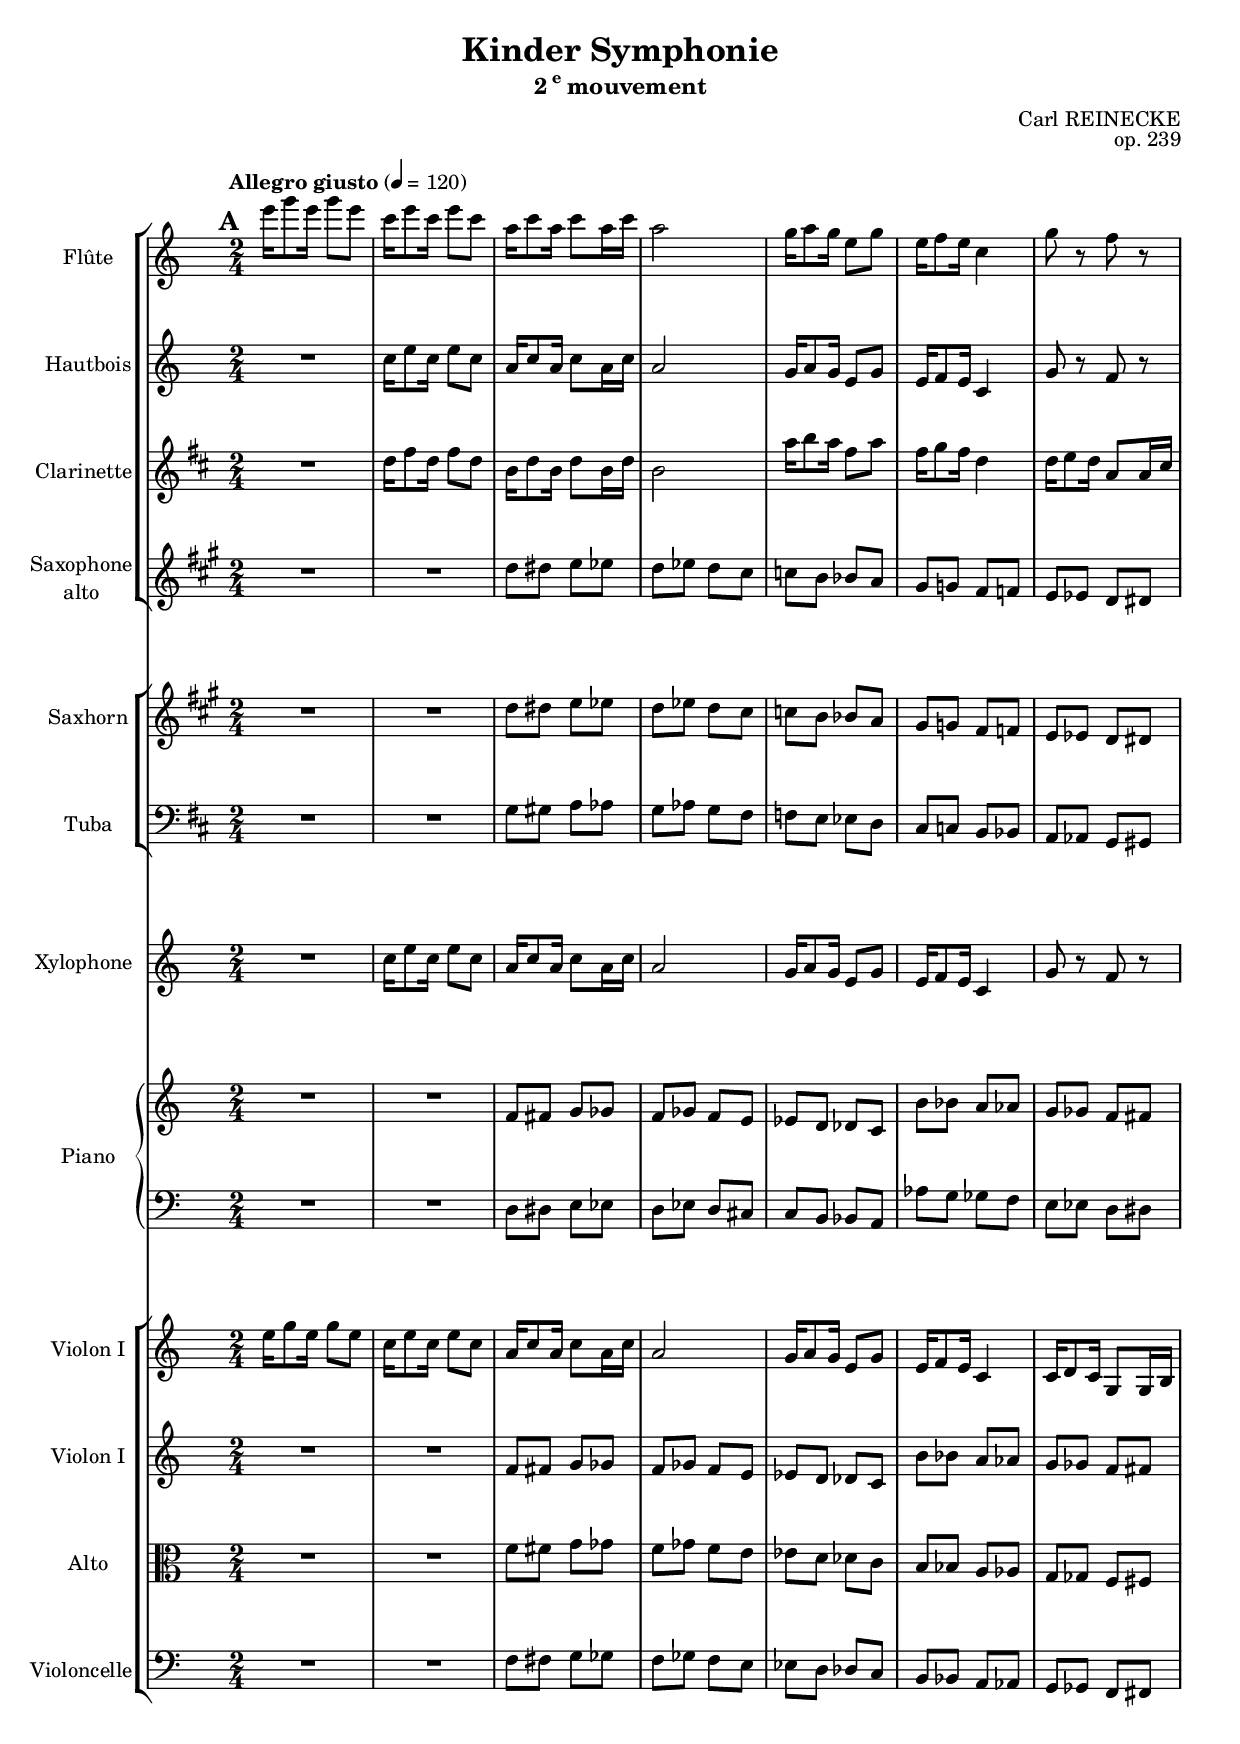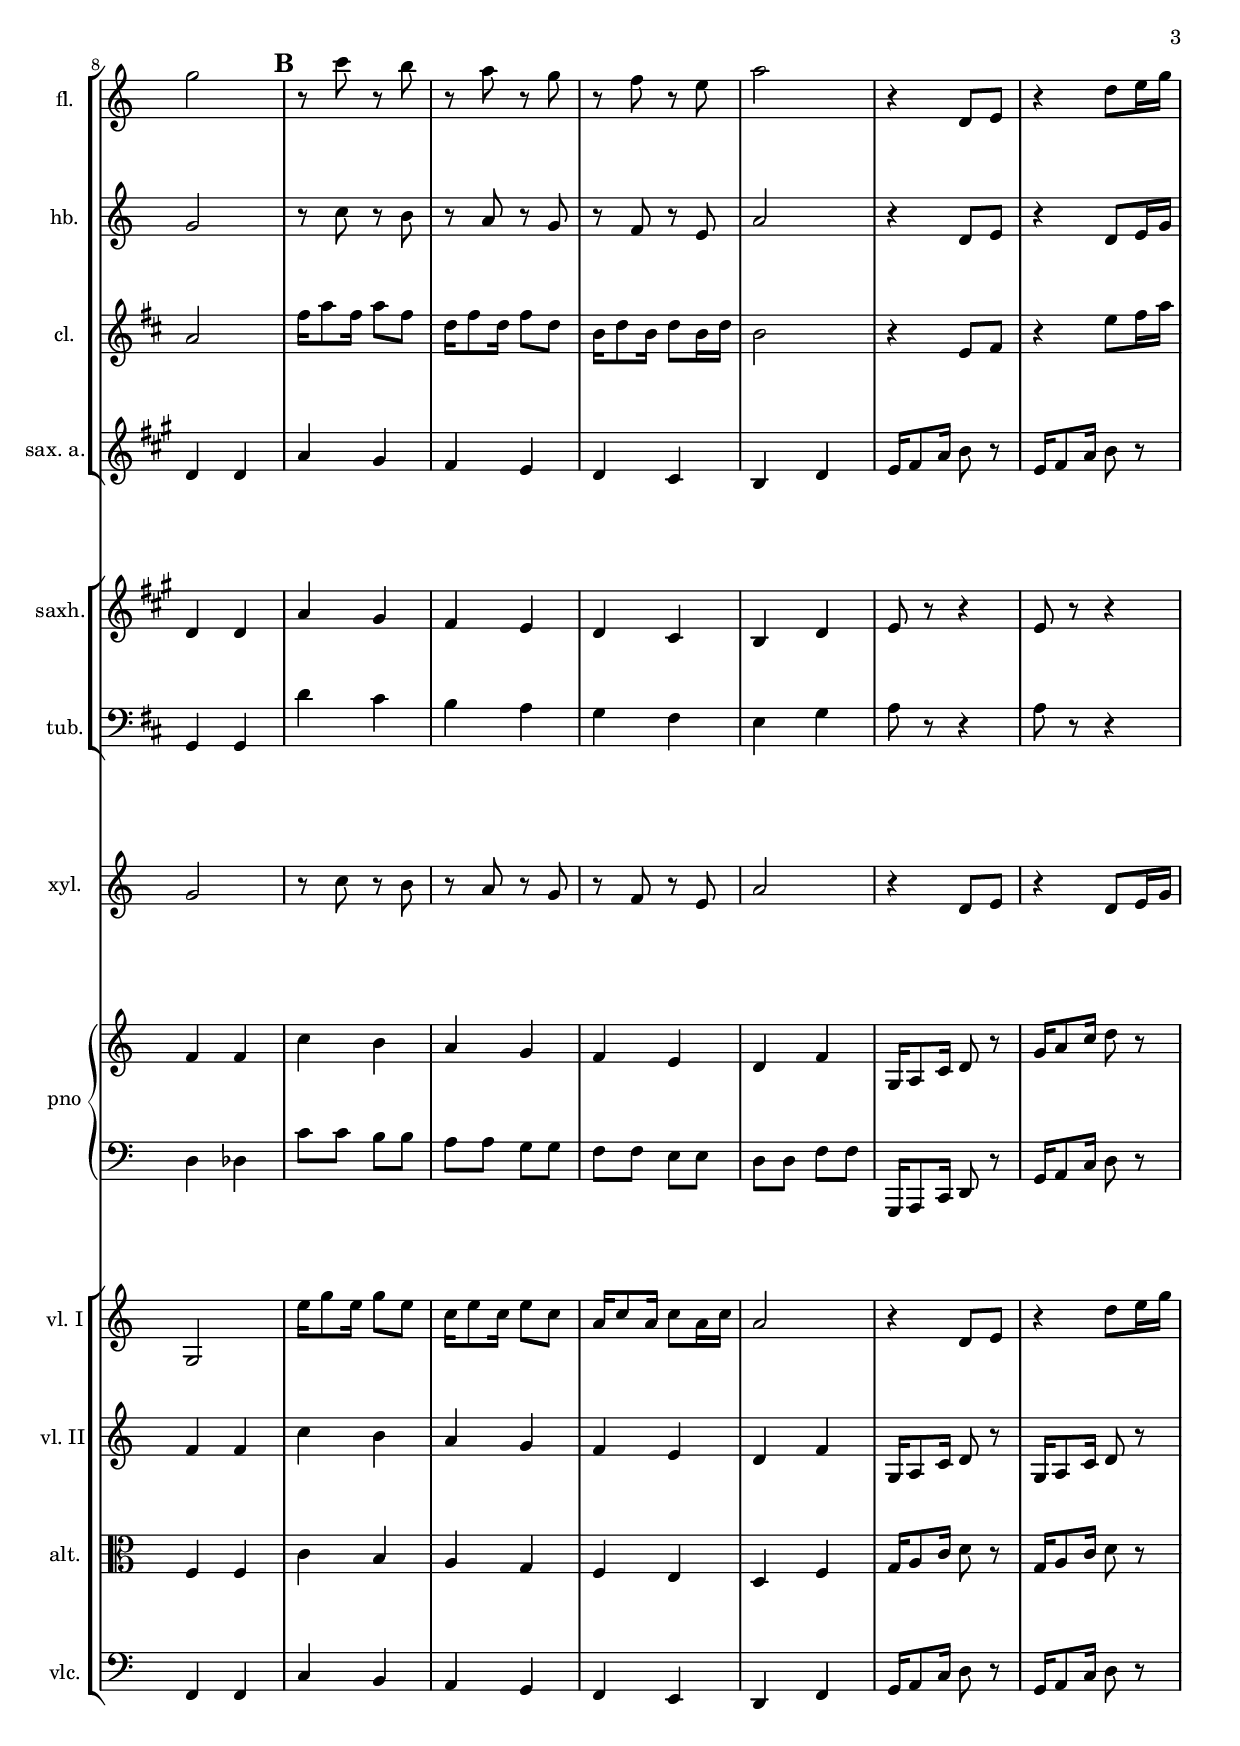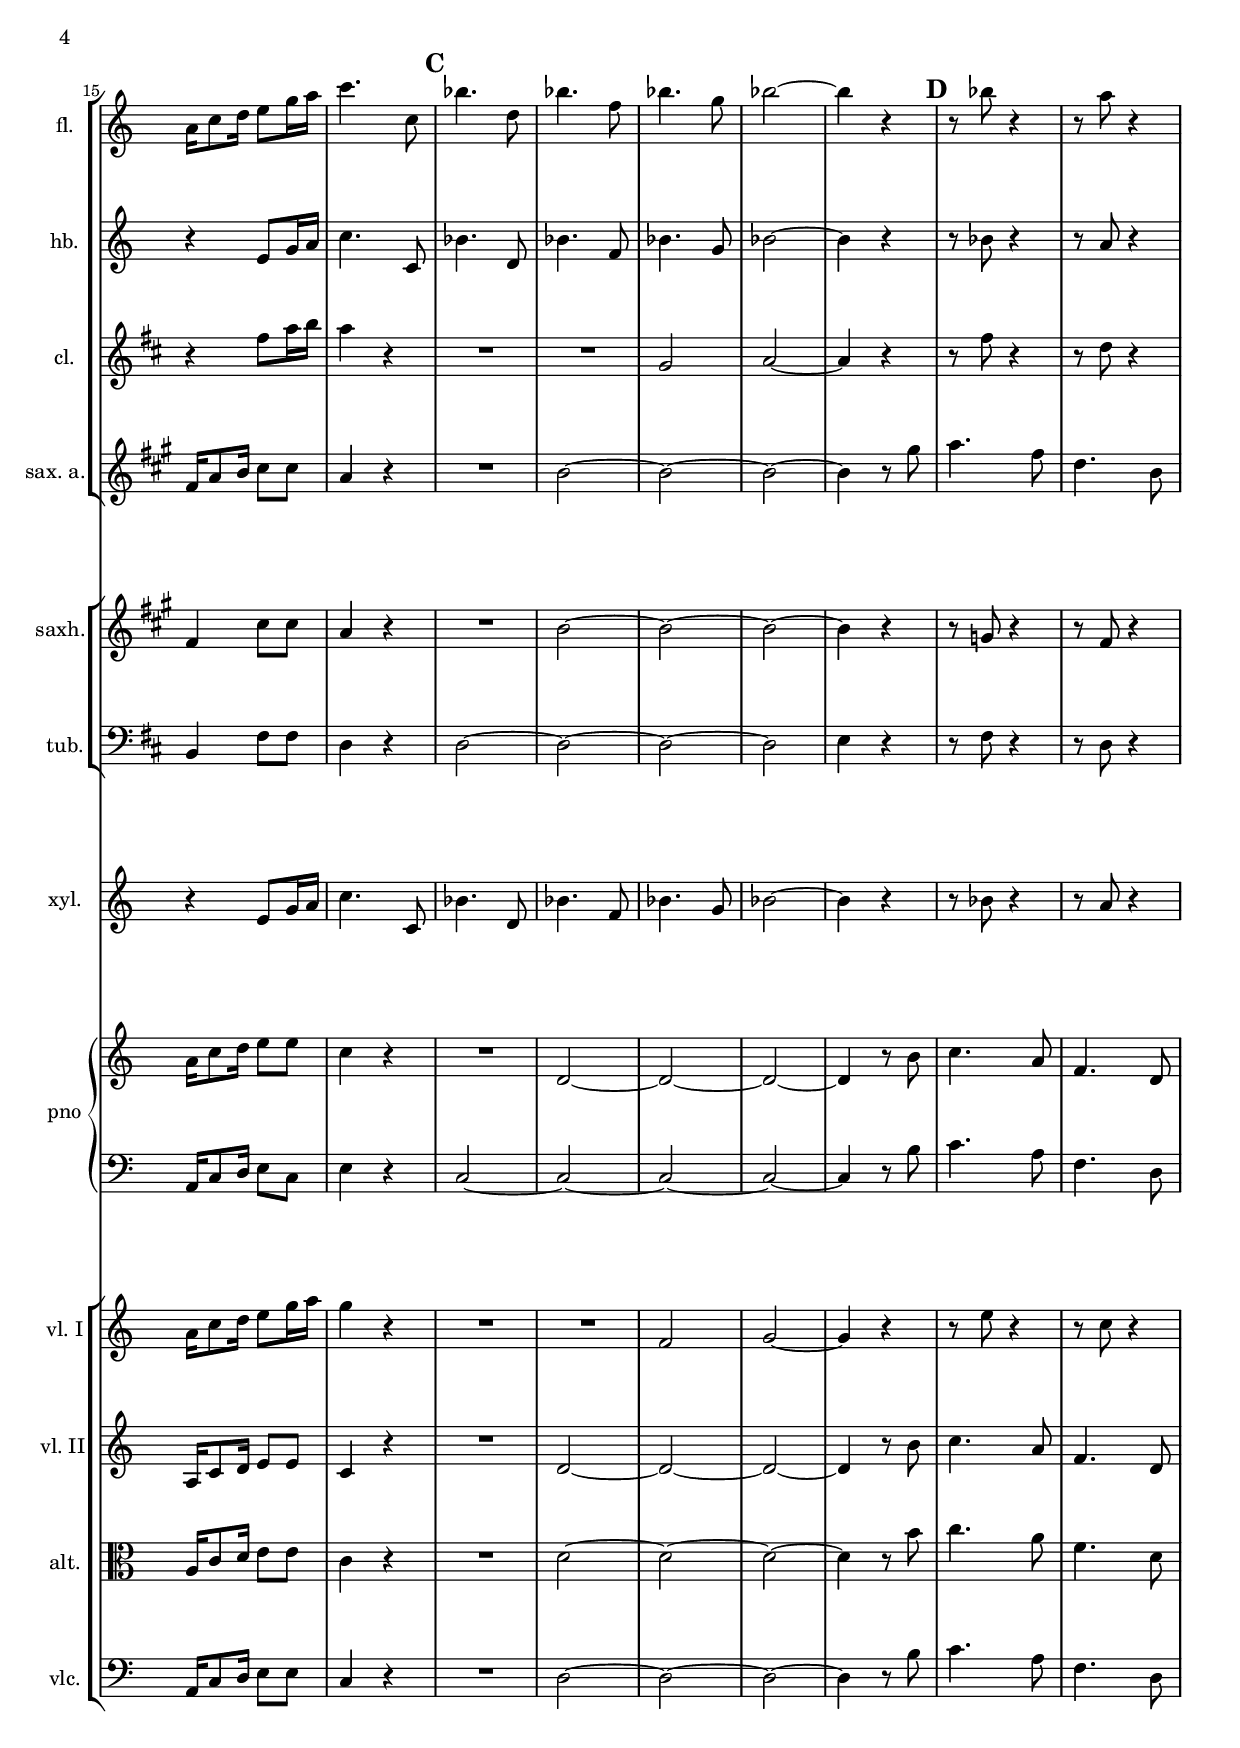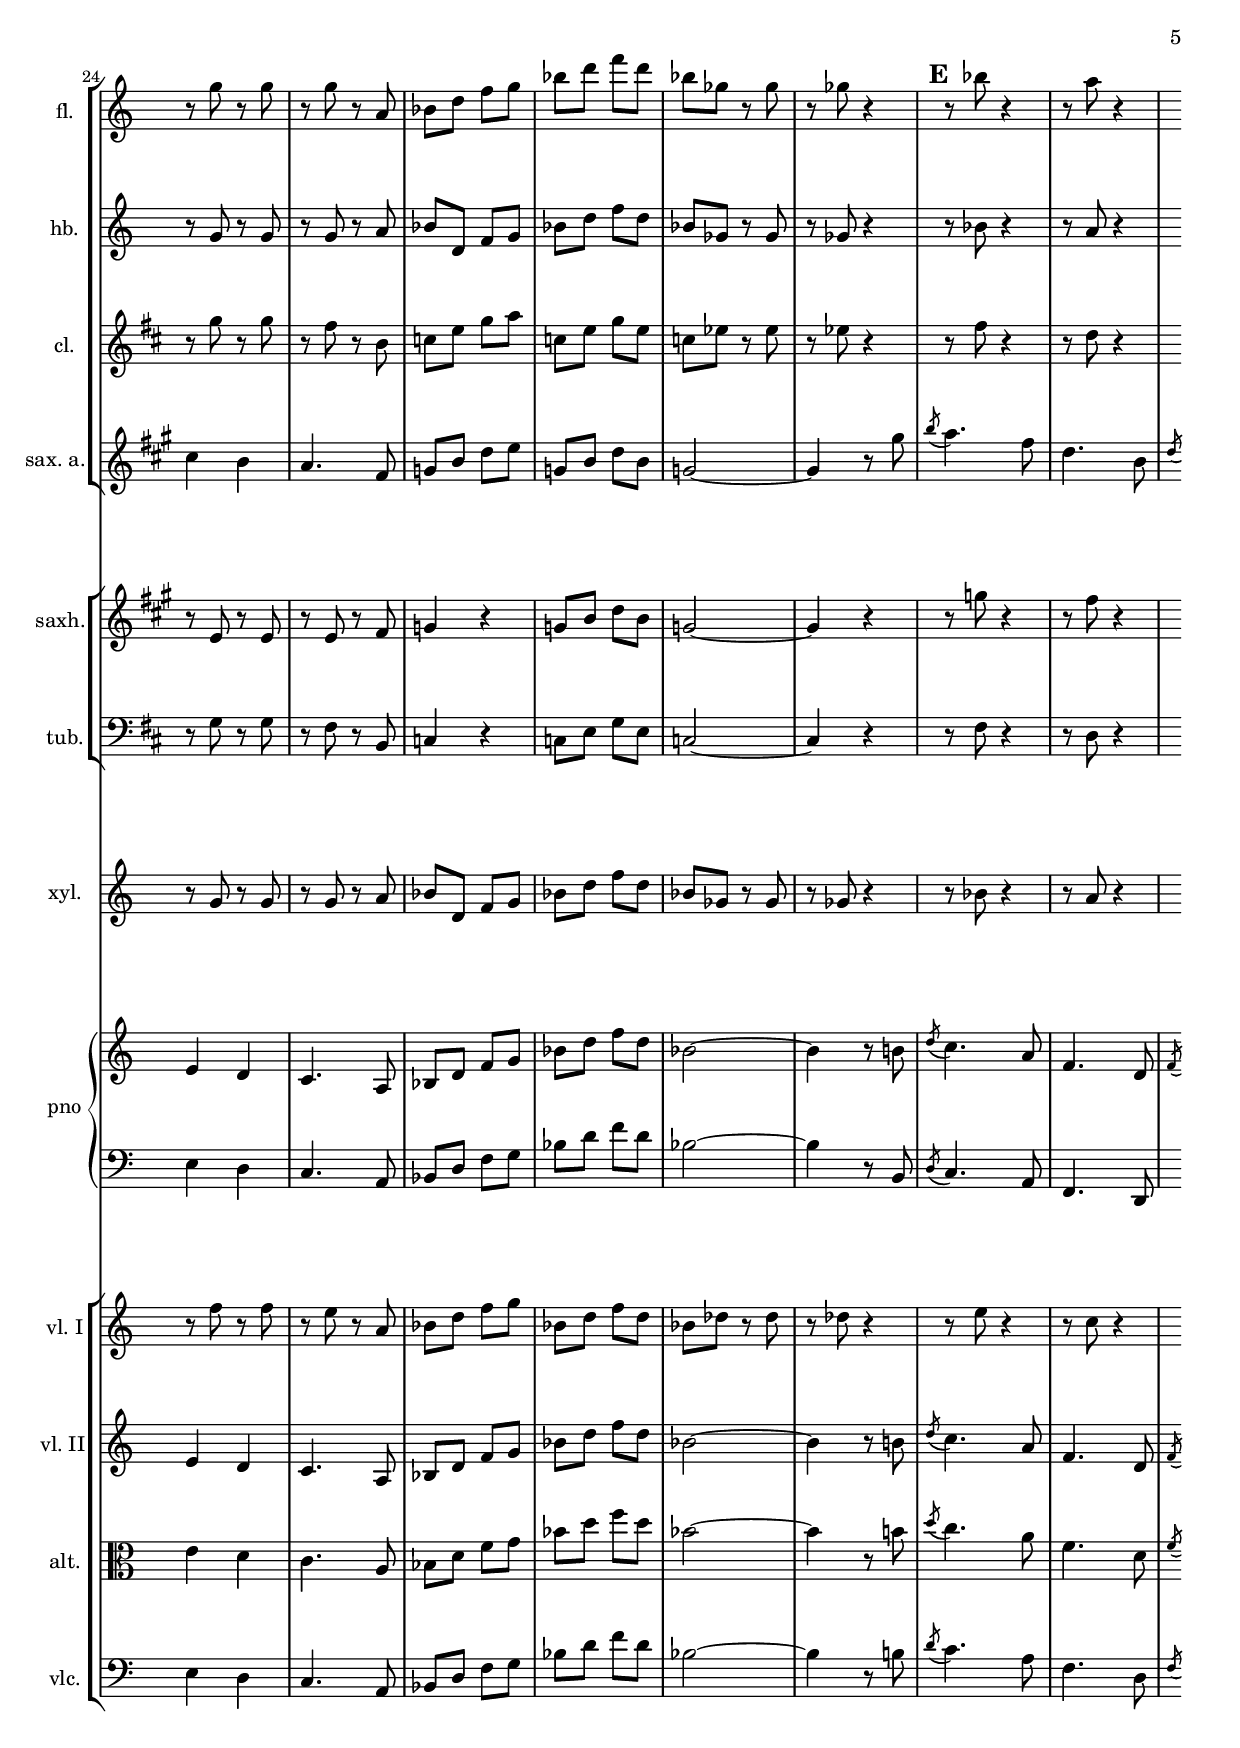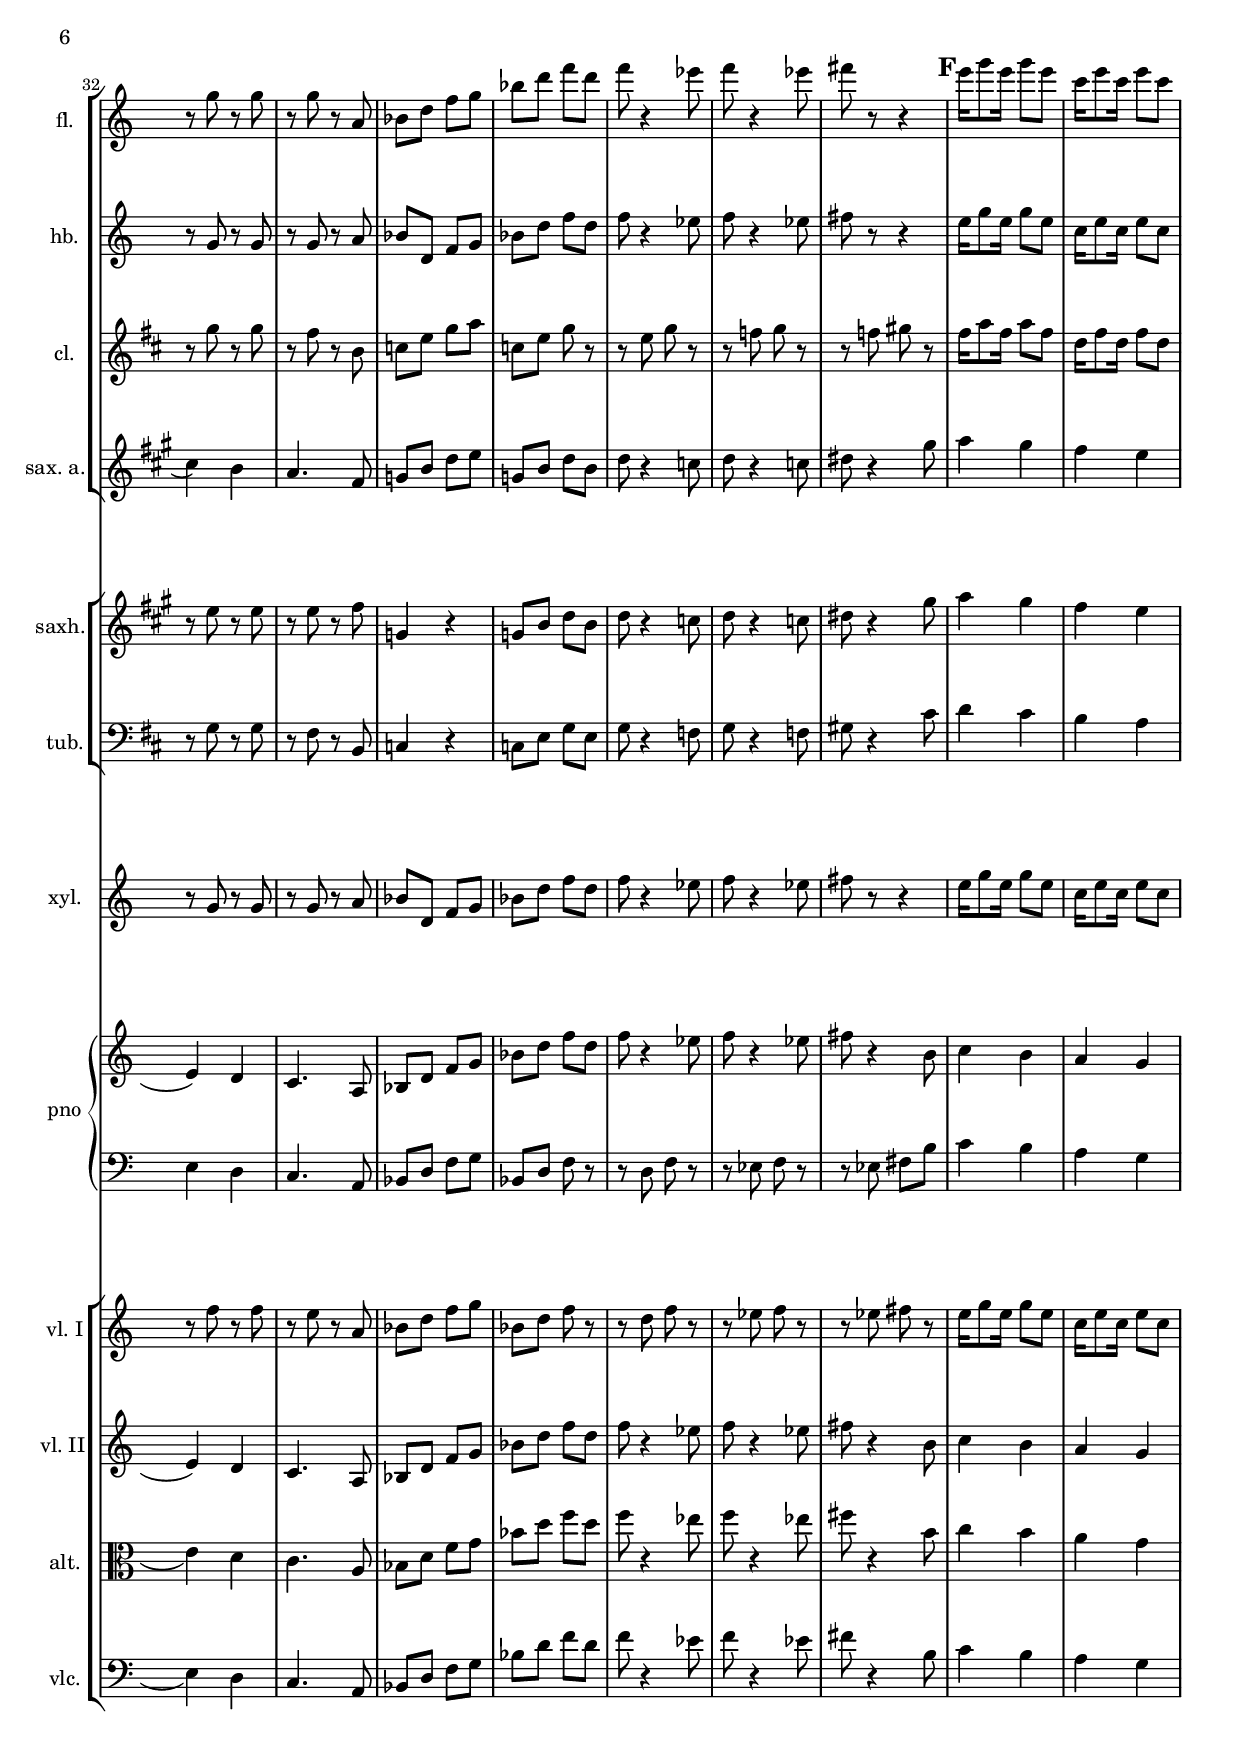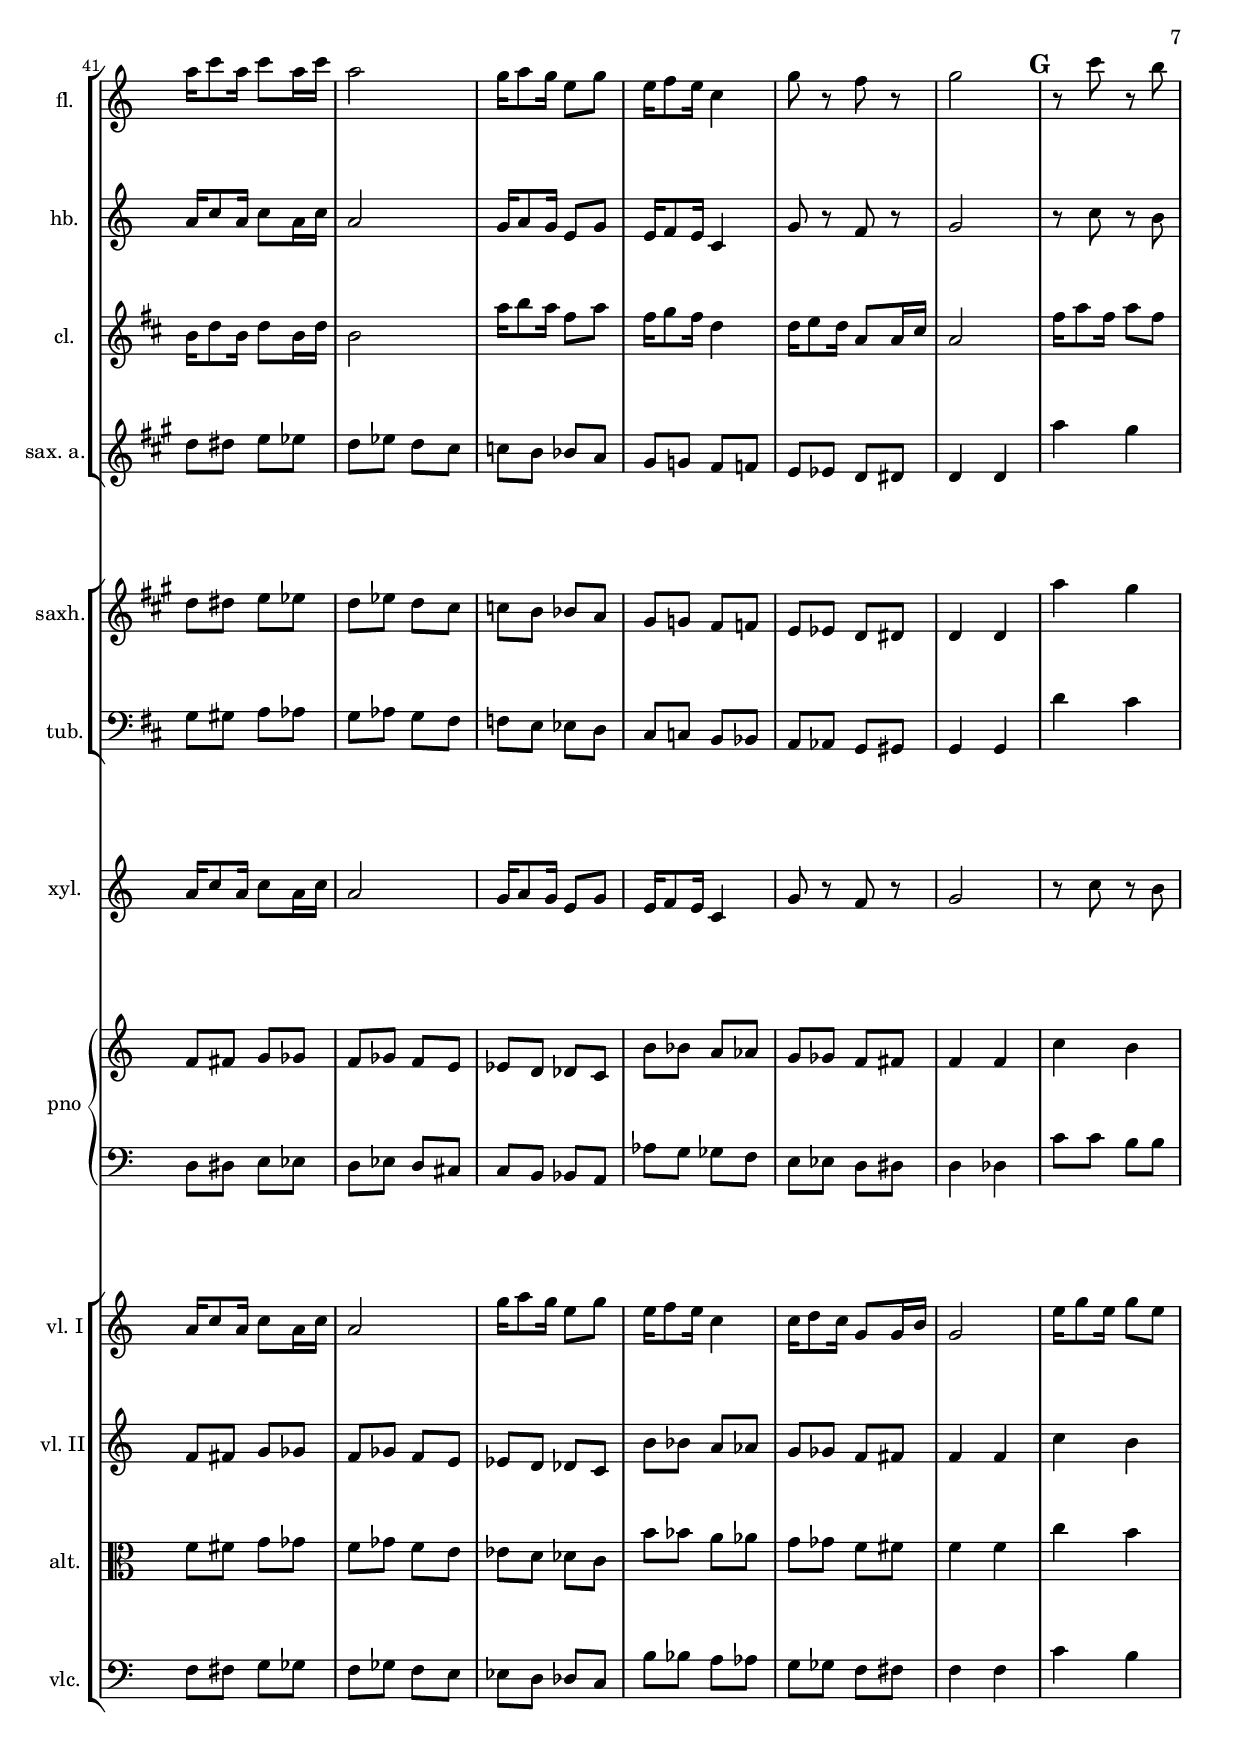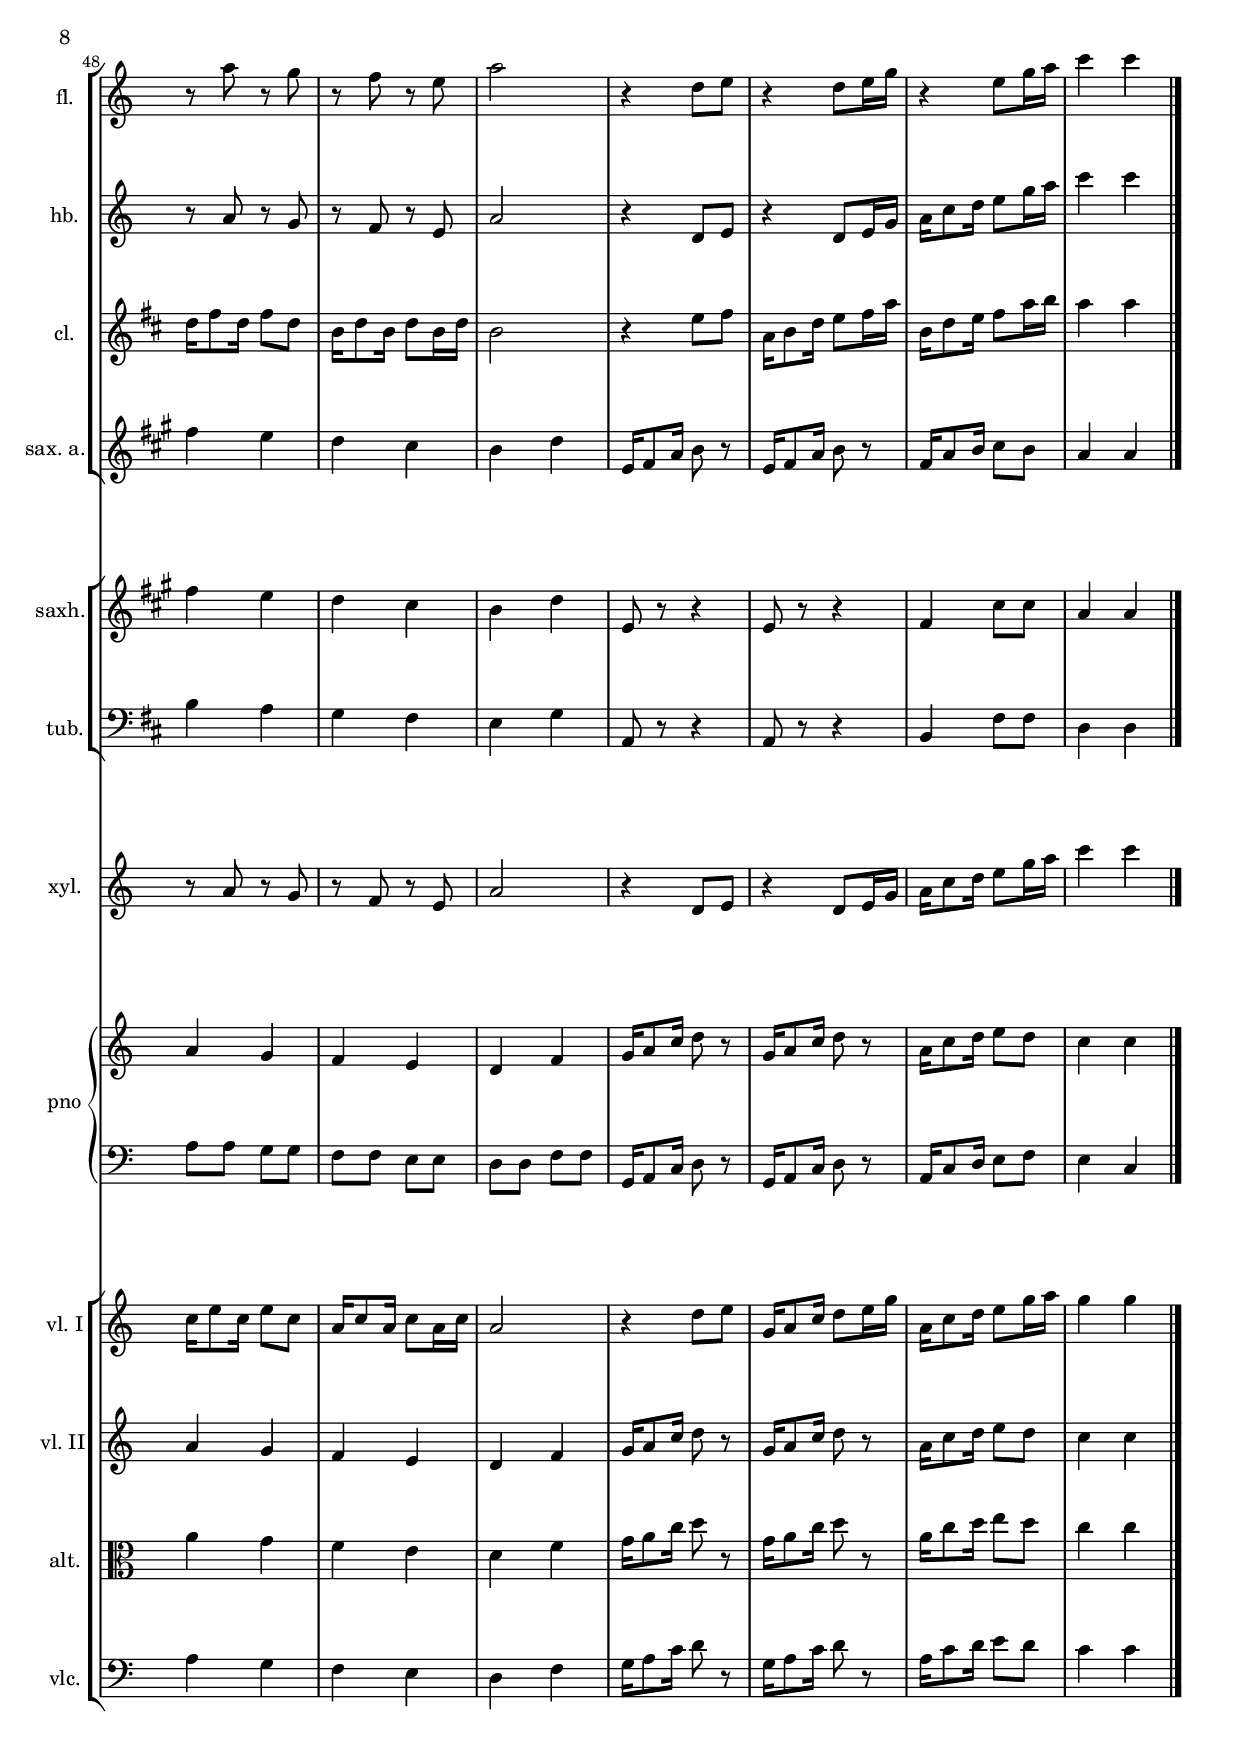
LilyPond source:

%%%% Phrasés, articulations, nuance %%%%

\version "2.13.11"

\include "header.ly"

#(set-global-staff-size 18)

scorepagebreak = { \pageBreak }
%scorepagebreak = {   }

    
staffFlute =  {
	\set Staff.instrumentName = "Flûte"
	\set Staff.shortInstrumentName = "fl."
	\set Staff.midiInstrument = "flute"
    \relative e''' {
\set Score.markFormatter = #format-mark-box-letters
 \set Score.skipBars = ##t
 \override MultiMeasureRest #'expand-limit = 1 	
    \clef "treble" \key c \major \time 2/4 | % 1
    \tempo "Allegro giusto" 4=120 
    
    \mark \default e16 
    %^\markup{ \bold {Allegro giusto} }
    
    [ g8 e16 ] g8 [
    e8 ] | % 2
    c16 [ e8 c16 ] e8 [ c8 ] | % 3
    a16 [ c8 a16 ] c8 [ a16 c16 ] | % 4
    a2  | % 5
    g16 [ a8 g16 ] e8 [ g8 ] | % 6
    e16 [ f8 e16 ] c4 | % 7
    g'8 r8 f8 r8 | \scorepagebreak % 8
    g2  | % 9
    
   
    \mark \default
    r8 c8 r8 b8 | \barNumberCheck #10
    r8 a8 r8 g8 | % 11
    r8 f8 r8 e8 | % 12
    a2 | % 13
    r4 d,,8 [ e8 ] | % 14
    r4 d'8 [ e16 g16 ] | \scorepagebreak % 15
    a,16 [ c8 d16 ] e8 [ g16 a16 ]   | % 16
    c4. c,8 | % 17
    
    \mark \default
    bes'4. d,8 | % 18
    bes'4. f8 | % 19
    bes4. g8 | \barNumberCheck #20
    bes2 ~ | % 21
    bes4 r4 | % 22
    
    \mark \default
    r8 bes8 r4 | % 23
    r8 a8 r4 | \scorepagebreak % 24
    r8 g8 r8 g8  | % 25
    r8 g8 r8 a,8 | % 26
    bes8 [ d8 ] f8 [ g8 ] | % 27
    bes8 [ d8 ] f8 [ d8 ] | % 28
    bes8 [ ges8 ] r8 ges8 | % 29
    r8 ges8 r4 | \barNumberCheck #30
    
    \mark \default
    r8 bes8 r4 | % 31
    r8 a8 r4  |\scorepagebreak % 32
    r8 g8 r8 g8 |  % 33
    r8 g8 r8 a,8 | % 34
    bes8 [ d8 ] f8 [ g8 ] | % 35
    bes8 [ d8 ] f8 [ d8 ] | % 36
    f8 r4 es8 | % 37
    f8 r4 es8 | % 38
    fis8 r8 r4  | % 39
    
    \mark \default
    e16 [ g8 e16 ] g8 [ e8 ] | \barNumberCheck #40
    c16 [ e8 c16 ] e8 [ c8 ] |\scorepagebreak  % 41
    a16 [ c8 a16 ] c8 [ a16 c16 ] | % 42
    a2 | % 43
    g16 [ a8 g16 ] e8 [ g8 ] | % 44
    e16 [ f8 e16 ] c4  | % 45
    g'8 r8 f8 r8 | % 46
    g2 | % 47
    
    \mark \default
    r8 c8 r8 b8 | % 48
    r8 a8 r8 g8 | % 49
    r8 f8 r8 e8 | \barNumberCheck #50
    a2  | % 51
    r4 d,8 [ e8 ] | % 52
    r4 d8 [ e16 g16 ] | % 53
    r4 e8 [ g16 a16 ] | % 54
    c4 c4 \bar "|."
    }
}

staffOboe =  {
	\set Staff.instrumentName = "Hautbois"
	\set Staff.shortInstrumentName = "hb."
	\set Staff.midiInstrument = "oboe"
    \relative c'' {
    \set Score.markFormatter = #format-mark-box-letters
 \set Score.skipBars = ##t
 \override MultiMeasureRest #'expand-limit = 1 	
    \clef "treble" \key c \major \time 2/4 R2 | % 2
    c16 [ e8 c16 ] e8 [ c8 ] | % 3
    a16 [ c8 a16 ] c8 [ a16 c16 ] | % 4
    a2  | % 5
    g16 [ a8 g16 ] e8 [ g8 ] | % 6
    e16 [ f8 e16 ] c4 | % 7
    g'8 r8 f8 r8 | % 8
    g2  | % 9
    r8 c8 r8 b8 | \barNumberCheck #10
    r8 a8 r8 g8 | % 11
    r8 f8 r8 e8 | % 12
    a2 | % 13
    r4 d,8 [ e8 ] | % 14
    r4 d8 [ e16 g16 ] | % 15
    r4 e8 [ g16 a16 ]  | % 16
    c4. c,8 | % 17
    bes'4. d,8 | % 18
    bes'4. f8 | % 19
    bes4. g8 | \barNumberCheck #20
    bes2 ~ | % 21
    bes4 r4 | % 22
    r8 bes8 r4 | % 23
    r8 a8 r4 | % 24
    r8 g8 r8 g8  | % 25
    r8 g8 r8 a8 | % 26
    bes8 [ d,8 ] f8 [ g8 ] | % 27
    bes8 [ d8 ] f8 [ d8 ] | % 28
    bes8 [ ges8 ] r8 ges8 | % 29
    r8 ges8 r4 | \barNumberCheck #30
    r8 bes8 r4 | % 31
    r8 a8 r4  | % 32
    r8 g8 r8 g8 | % 33
    r8 g8 r8 a8 | % 34
    bes8 [ d,8 ] f8 [ g8 ] | % 35
    bes8 [ d8 ] f8 [ d8 ] | % 36
    f8 r4 es8 | % 37
    f8 r4 es8 | % 38
    fis8 r8 r4  | % 39
    e16 [ g8 e16 ] g8 [ e8 ] | \barNumberCheck #40
    c16 [ e8 c16 ] e8 [ c8 ] | % 41
    a16 [ c8 a16 ] c8 [ a16 c16 ] | % 42
    a2 | % 43
    g16 [ a8 g16 ] e8 [ g8 ] | % 44
    e16 [ f8 e16 ] c4  | % 45
    g'8 r8 f8 r8 | % 46
    g2 | % 47
    r8 c8 r8 b8 | % 48
    r8 a8 r8 g8 | % 49
    r8 f8 r8 e8 | \barNumberCheck #50
    a2  | % 51
    r4 d,8 [ e8 ] | % 52
    r4 d8 [ e16 g16 ] | % 53
    a16 [ c8 d16 ] e8 [ g16 a16 ] | % 54
    c4 c4 \bar "|."
    }
}

staffClarinette =  {
	\set Staff.instrumentName = "Clarinette"
	\set Staff.shortInstrumentName = "cl."
	\set Staff.midiInstrument = "clarinet"
\relative c'' {
\set Score.markFormatter = #format-mark-box-letters
 \set Score.skipBars = ##t
 \override MultiMeasureRest #'expand-limit = 1 	
    \clef "treble" \key c \major \time 2/4 R2 | % 2
    c16 [ e8 c16 ] e8 [ c8 ] | % 3
    a16 [ c8 a16 ] c8 [ a16 c16 ] | % 4
    a2  | % 5
    g'16 [ a8 g16 ] e8 [ g8 ] | % 6
    e16 [ f8 e16 ] c4 | % 7
    c16 [ d8 c16 ] g8 [ g16 b16 ] | % 8
    g2  | % 9
    e'16 [ g8 e16 ] g8 [ e8 ] | \barNumberCheck #10
    c16 [ e8 c16 ] e8 [ c8 ] | % 11
    a16 [ c8 a16 ] c8 [ a16 c16 ] | % 12
    a2 | % 13
    r4 d,8 [ e8 ] | % 14
    r4 d'8 [ e16 g16 ] | % 15
    r4 e8 [ g16 a16 ]  | % 16
    g4 r4 | % 17
    R2*2 | % 19
    f,2 | \barNumberCheck #20
    g2 ~ | % 21
    g4 r4 | % 22
    r8 e'8 r4 | % 23
    r8 c8 r4 | % 24
    r8 f8 r8 f8  | % 25
    r8 e8 r8 a,8 | % 26
    bes8 [ d8 ] f8 [ g8 ] | % 27
    bes,8 [ d8 ] f8 [ d8 ] | % 28
    bes8 [ des8 ] r8 des8 | % 29
    r8 des8 r4 | \barNumberCheck #30
    r8 e8 r4 | % 31
    r8 c8 r4  | % 32
    r8 f8 r8 f8 | % 33
    r8 e8 r8 a,8 | % 34
    bes8 [ d8 ] f8 [ g8 ] | % 35
    bes,8 [ d8 ] f8 r8 | % 36
    r8 d8 f8 r8 | % 37
    r8 es8 f8 r8 | % 38
    r8 es8 fis8 r8  | % 39
    e16 [ g8 e16 ] g8 [ e8 ] | \barNumberCheck #40
    c16 [ e8 c16 ] e8 [ c8 ] | % 41
    a16 [ c8 a16 ] c8 [ a16 c16 ] | % 42
    a2 | % 43
    g'16 [ a8 g16 ] e8 [ g8 ] | % 44
    e16 [ f8 e16 ] c4  | % 45
    c16 [ d8 c16 ] g8 [ g16 b16 ] | % 46
    g2 | % 47
    e'16 [ g8 e16 ] g8 [ e8 ] | % 48
    c16 [ e8 c16 ] e8 [ c8 ] | % 49
    a16 [ c8 a16 ] c8 [ a16 c16 ] | \barNumberCheck #50
    a2  | % 51
    r4 d8 [ e8 ] | % 52
    g,16 [ a8 c16 ] d8 [ e16 g16 ] | % 53
    a,16 [ c8 d16 ] e8 [ g16 a16 ] | % 54
    g4 g4 \bar "|."
    }
    }

staffSax =  {
	\set Staff.instrumentName = \markup{\center-column {"Saxophone" "alto"}}
	\set Staff.shortInstrumentName = "sax. a."
	\set Staff.midiInstrument = "alto sax"
\relative f' {
\set Score.markFormatter = #format-mark-box-letters
 \set Score.skipBars = ##t
 \override MultiMeasureRest #'expand-limit = 1 	
    \clef "treble" \key c \major \time 2/4 R2*2 | % 3
    f8 [ fis8 ] g8 [ ges8 ] | % 4
    f8 [ ges8 ] f8 [ e8 ]  | % 5
    es8 [ d8 ] des8 [ c8 ] | % 6
    b8 [ bes8 ] a8 [ as8 ] | % 7
    g8 [ ges8 ] f8 [ fis8 ] | % 8
    f4 f4  | % 9
    c'4 b4 | \barNumberCheck #10
    a4 g4 | % 11
    f4 e4 | % 12
    d4 f4 | % 13
    g16 [ a8 c16 ] d8 r8 | % 14
    g,16 [ a8 c16 ] d8 r8 | % 15
    a16 [ c8 d16 ] e8 [ e8 ]  | % 16
    c4 r4 | % 17
    R2 | % 18
    d2 ~ | % 19
    d2 ~ | \barNumberCheck #20
    d2 ~ | % 21
    d4 r8 b'8 | % 22
    c4. a8 | % 23
    f4. d8 | % 24
    e4 d4  | % 25
    c4. a8 | % 26
    bes8 [ d8 ] f8 [ g8 ] | % 27
    bes,8 [ d8 ] f8 [ d8 ] | % 28
    bes2 ~ | % 29
    bes4 r8 b'8 | \barNumberCheck #30
    \acciaccatura { d8 } c4. a8 | % 31
    f4. d8  | % 32
    \acciaccatura { f8 } e4 d4 | % 33
    c4. a8 | % 34
    bes8 [ d8 ] f8 [ g8 ] | % 35
    bes,8 [ d8 ] f8 [ d8 ] | % 36
    f8 r4 es8 | % 37
    f8 r4 es8 | % 38
    fis8 r4 b8  | % 39
    c4 b4 | \barNumberCheck #40
    a4 g4 | % 41
    f8 [ fis8 ] g8 [ ges8 ] | % 42
    f8 [ ges8 ] f8 [ e8 ] | % 43
    es8 [ d8 ] des8 [ c8 ] | % 44
    b8 [ bes8 ] a8 [ as8 ]  | % 45
    g8 [ ges8 ] f8 [ fis8 ] | % 46
    f4 f4 | % 47
    c''4 b4 | % 48
    a4 g4 | % 49
    f4 e4 | \barNumberCheck #50
    d4 f4  | % 51
    g,16 [ a8 c16 ] d8 r8 | % 52
    g,16 [ a8 c16 ] d8 r8 | % 53
    a16 [ c8 d16 ] e8 [ d8 ] | % 54
    c4 c4 \bar "|."
    }
    }

staffSaxhorn =  {
	\set Staff.instrumentName = "Saxhorn"
	\set Staff.shortInstrumentName = "saxh."
	\set Staff.midiInstrument = "tuba"
\relative f' {
\set Score.markFormatter = #format-mark-box-letters
 \set Score.skipBars = ##t
 \override MultiMeasureRest #'expand-limit = 1 	
    \clef "treble" \key c \major \time 2/4 R2*2 | % 3
    f8 [ fis8 ] g8 [ ges8 ] | % 4
    f8 [ ges8 ] f8 [ e8 ]  | % 5
    es8 [ d8 ] des8 [ c8 ] | % 6
    b8 [ bes8 ] a8 [ as8 ] | % 7
    g8 [ ges8 ] f8 [ fis8 ] | % 8
    f4 f4  | % 9
    c'4 b4 | \barNumberCheck #10
    a4 g4 | % 11
    f4 e4 | % 12
    d4 f4 | % 13
    g8 r8 r4 | % 14
    g8 r8 r4 | % 15
    a4 e'8 [ e8 ]  | % 16
    c4 r4 | % 17
    R2 | % 18
    d2 ~ | % 19
    d2 ~ | \barNumberCheck #20
    d2 ~ | % 21
    d4 r4 | % 22
    r8 bes8 r4 | % 23
    r8 a8 r4 | % 24
    r8 g8 r8 g8  | % 25
    r8 g8 r8 a8 | % 26
    bes4 r4 | % 27
    bes8 [ d8 ] f8 [ d8 ] | % 28
    bes2 ~ | % 29
    bes4 r4 | \barNumberCheck #30
    r8 bes'8 r4 | % 31
    r8 a8 r4  | % 32
    r8 g8 r8 g8 | % 33
    r8 g8 r8 a8 | % 34
    bes,4 r4 | % 35
    bes8 [ d8 ] f8 [ d8 ] | % 36
    f8 r4 es8 | % 37
    f8 r4 es8 | % 38
    fis8 r4 b8  | % 39
    c4 b4 | \barNumberCheck #40
    a4 g4 | % 41
    f8 [ fis8 ] g8 [ ges8 ] | % 42
    f8 [ ges8 ] f8 [ e8 ] | % 43
    es8 [ d8 ] des8 [ c8 ] | % 44
    b8 [ bes8 ] a8 [ as8 ]  | % 45
    g8 [ ges8 ] f8 [ fis8 ] | % 46
    f4 f4 | % 47
    c''4 b4 | % 48
    a4 g4 | % 49
    f4 e4 | \barNumberCheck #50
    d4 f4  | % 51
    g,8 r8 r4 | % 52
    g8 r8 r4 | % 53
    a4 e'8 [ e8 ] | % 54
    c4 c4 \bar "|."
    }
    }

staffTuba =  {
	\set Staff.instrumentName = "Tuba"
	\set Staff.shortInstrumentName = "tub."
	\set Staff.midiInstrument = "tuba"
\relative f {
\set Score.markFormatter = #format-mark-box-letters
 \set Score.skipBars = ##t
 \override MultiMeasureRest #'expand-limit = 1 	
    \clef "bass" \key c \major \time 2/4 R2*2 | % 3
    f8 [ fis8 ] g8 [ ges8 ] | % 4
    f8 [ ges8 ] f8 [ e8 ]  | % 5
    es8 [ d8 ] des8 [ c8 ] | % 6
    b8 [ bes8 ] a8 [ as8 ] | % 7
    g8 [ ges8 ] f8 [ fis8 ] | % 8
    f4 f4  | % 9
    c''4 b4 | \barNumberCheck #10
    a4 g4 | % 11
    f4 e4 | % 12
    d4 f4 | % 13
    g8 r8 r4 | % 14
    g8 r8 r4 | % 15
    a,4 e'8 [ e8 ]  | % 16
    c4 r4 | % 17
    c2 ~ | % 18
    c2 ~ | % 19
    c2 ~ | \barNumberCheck #20
    c2 | % 21
    d4 r4 | % 22
    r8 e8 r4 | % 23
    r8 c8 r4 | % 24
    r8 f8 r8 f8  | % 25
    r8 e8 r8 a,8 | % 26
    bes4 r4 | % 27
    bes8 [ d8 ] f8 [ d8 ] | % 28
    bes2 ~ | % 29
    bes4 r4 | \barNumberCheck #30
    r8 e8 r4 | % 31
    r8 c8 r4  | % 32
    r8 f8 r8 f8 | % 33
    r8 e8 r8 a,8 | % 34
    bes4 r4 | % 35
    bes8 [ d8 ] f8 [ d8 ] | % 36
    f8 r4 es8 | % 37
    f8 r4 es8 | % 38
    fis8 r4 b8  | % 39
    c4 b4 | \barNumberCheck #40
    a4 g4 | % 41
    f8 [ fis8 ] g8 [ ges8 ] | % 42
    f8 [ ges8 ] f8 [ e8 ] | % 43
    es8 [ d8 ] des8 [ c8 ] | % 44
    b8 [ bes8 ] a8 [ as8 ]  | % 45
    g8 [ ges8 ] f8 [ fis8 ] | % 46
    f4 f4 | % 47
    c''4 b4 | % 48
    a4 g4 | % 49
    f4 e4 | \barNumberCheck #50
    d4 f4  | % 51
    g,8 r8 r4 | % 52
    g8 r8 r4 | % 53
    a4 e'8 [ e8 ] | % 54
    c4 c4 \bar "|."
    }
    }

staffXylo =  {
	\set Staff.instrumentName = "Xylophone"
	\set Staff.shortInstrumentName = "xyl."
	\set Staff.midiInstrument = "xylophone"
	\relative c'' {
	\set Score.markFormatter = #format-mark-box-letters
 \set Score.skipBars = ##t
 \override MultiMeasureRest #'expand-limit = 1 	
    \clef "treble" \key c \major \time 2/4 R2 | % 2
    c16 [ e8 c16 ] e8 [ c8 ] | % 3
    a16 [ c8 a16 ] c8 [ a16 c16 ] | % 4
    a2  | % 5
    g16 [ a8 g16 ] e8 [ g8 ] | % 6
    e16 [ f8 e16 ] c4 | % 7
    g'8 r8 f8 r8 | % 8
    g2  | % 9
    r8 c8 r8 b8 | \barNumberCheck #10
    r8 a8 r8 g8 | % 11
    r8 f8 r8 e8 | % 12
    a2 | % 13
    r4 d,8 [ e8 ] | % 14
    r4 d8 [ e16 g16 ] | % 15
    r4 e8 [ g16 a16 ]  | % 16
    c4. c,8 | % 17
    bes'4. d,8 | % 18
    bes'4. f8 | % 19
    bes4. g8 | \barNumberCheck #20
    bes2 ~ | % 21
    bes4 r4 | % 22
    r8 bes8 r4 | % 23
    r8 a8 r4 | % 24
    r8 g8 r8 g8  | % 25
    r8 g8 r8 a8 | % 26
    bes8 [ d,8 ] f8 [ g8 ] | % 27
    bes8 [ d8 ] f8 [ d8 ] | % 28
    bes8 [ ges8 ] r8 ges8 | % 29
    r8 ges8 r4 | \barNumberCheck #30
    r8 bes8 r4 | % 31
    r8 a8 r4  | % 32
    r8 g8 r8 g8 | % 33
    r8 g8 r8 a8 | % 34
    bes8 [ d,8 ] f8 [ g8 ] | % 35
    bes8 [ d8 ] f8 [ d8 ] | % 36
    f8 r4 es8 | % 37
    f8 r4 es8 | % 38
    fis8 r8 r4  | % 39
    e16 [ g8 e16 ] g8 [ e8 ] | \barNumberCheck #40
    c16 [ e8 c16 ] e8 [ c8 ] | % 41
    a16 [ c8 a16 ] c8 [ a16 c16 ] | % 42
    a2 | % 43
    g16 [ a8 g16 ] e8 [ g8 ] | % 44
    e16 [ f8 e16 ] c4  | % 45
    g'8 r8 f8 r8 | % 46
    g2 | % 47
    r8 c8 r8 b8 | % 48
    r8 a8 r8 g8 | % 49
    r8 f8 r8 e8 | \barNumberCheck #50
    a2  | % 51
    r4 d,8 [ e8 ] | % 52
    r4 d8 [ e16 g16 ] | % 53
    a16 [ c8 d16 ] e8 [ g16 a16 ] | % 54
    c4 c4 \bar "|."
    }
}

staffPianomd =  {
	\set Staff.midiInstrument = "acoustic grand"

\relative f' {
\set Score.markFormatter = #format-mark-box-letters
 \set Score.skipBars = ##t
 \override MultiMeasureRest #'expand-limit = 1 	
    \clef "treble" \key c \major \time 2/4 R2*2 | % 3
    f8 [ fis8 ] g8 [ ges8 ] | % 4
    f8 [ ges8 ] f8 [ e8 ]  | % 5
    es8 [ d8 ] des8 [ c8 ] | % 6
    b'8 [ bes8 ] a8 [ as8 ] | % 7
    g8 [ ges8 ] f8 [ fis8 ] | % 8
    f4 f4  | % 9
    c'4 b4 | \barNumberCheck #10
    a4 g4 | % 11
    f4 e4 | % 12
    d4 f4 | % 13
    g,16 [ a8 c16 ] d8 r8 | % 14
    g16 [ a8 c16 ] d8 r8 | % 15
    a16 [ c8 d16 ] e8 [ e8 ]  | % 16
    c4 r4 | % 17
    R2 | % 18
    d,2 ~ | % 19
    d2 ~ | \barNumberCheck #20
    d2 ~ | % 21
    d4 r8 b'8 | % 22
    c4. a8 | % 23
    f4. d8 | % 24
    e4 d4  | % 25
    c4. a8 | % 26
    bes8 [ d8 ] f8 [ g8 ] | % 27
    bes8 [ d8 ] f8 [ d8 ] | % 28
    bes2 ~ | % 29
    bes4 r8 b8 | \barNumberCheck #30
    \acciaccatura { d8 } c4. a8 | % 31
    f4. d8  | % 32
    \acciaccatura { f8 } e4 d4 | % 33
    c4. a8 | % 34
    bes8 [ d8 ] f8 [ g8 ] | % 35
    bes8 [ d8 ] f8 [ d8 ] | % 36
    f8 r4 es8 | % 37
    f8 r4 es8 | % 38
    fis8 r4 b,8  | % 39
    c4 b4 | \barNumberCheck #40
    a4 g4 | % 41
    f8 [ fis8 ] g8 [ ges8 ] | % 42
    f8 [ ges8 ] f8 [ e8 ] | % 43
    es8 [ d8 ] des8 [ c8 ] | % 44
    b'8 [ bes8 ] a8 [ as8 ]  | % 45
    g8 [ ges8 ] f8 [ fis8 ] | % 46
    f4 f4 | % 47
    c'4 b4 | % 48
    a4 g4 | % 49
    f4 e4 | \barNumberCheck #50
    d4 f4  | % 51
    g16 [ a8 c16 ] d8 r8 | % 52
    g,16 [ a8 c16 ] d8 r8 | % 53
    a16 [ c8 d16 ] e8 [ d8 ] | % 54
    c4 c4 \bar "|."
    }
}

staffPianomg =  {
	\set Staff.midiInstrument = "acoustic grand"
\relative d {
\set Score.markFormatter = #format-mark-box-letters
 \set Score.skipBars = ##t
 \override MultiMeasureRest #'expand-limit = 1 	
    \clef "bass" \key c \major \time 2/4 R2*2 | % 3
    d8 [ dis8 ] e8 [ es8 ] | % 4
    d8 [ es8 ] d8 [ cis8 ]  | % 5
    c8 [ b8 ] bes8 [ a8 ] | % 6
    as'8 [ g8 ] ges8 [ f8 ] | % 7
    e8 [ es8 ] d8 [ dis8 ] | % 8
    d4 des4  | % 9
    c'8 [ c8 ] b8 [ b8 ] | \barNumberCheck #10
    a8 [ a8 ] g8 [ g8 ] | % 11
    f8 [ f8 ] e8 [ e8 ] | % 12
    d8 [ d8 ] f8 [ f8 ] | % 13
    g,,16 [ a8 c16 ] d8 r8 | % 14
    g16 [ a8 c16 ] d8 r8 | % 15
    a16 [ c8 d16 ] e8 [ c8 ]  | % 16
    e4 r4 | % 17
    c2 ~ | % 18
    c2 ~ | % 19
    c2 ~ | \barNumberCheck #20
    c2 ~ | % 21
    c4 r8 b'8 | % 22
    c4. a8 | % 23
    f4. d8 | % 24
    e4 d4  | % 25
    c4. a8 | % 26
    bes8 [ d8 ] f8 [ g8 ] | % 27
    bes8 [ d8 ] f8 [ d8 ] | % 28
    bes2 ~ | % 29
    bes4 r8 b,8 | \barNumberCheck #30
    \acciaccatura { d8 } c4. a8 | % 31
    f4. d8  | % 32
    e'4 d4 | % 33
    c4. a8 | % 34
    bes8 [ d8 ] f8 [ g8 ] | % 35
    bes,8 [ d8 ] f8 r8 | % 36
    r8 d8 f8 r8 | % 37
    r8 es8 f8 r8 | % 38
    r8 es8 fis8 [ b8 ]  | % 39
    c4 b4 | \barNumberCheck #40
    a4 g4 | % 41
    d8 [ dis8 ] e8 [ es8 ] | % 42
    d8 [ es8 ] d8 [ cis8 ] | % 43
    c8 [ b8 ] bes8 [ a8 ] | % 44
    as'8 [ g8 ] ges8 [ f8 ]  | % 45
    e8 [ es8 ] d8 [ dis8 ] | % 46
    d4 des4 | % 47
    c'8 [ c8 ] b8 [ b8 ] | % 48
    a8 [ a8 ] g8 [ g8 ] | % 49
    f8 [ f8 ] e8 [ e8 ] | \barNumberCheck #50
    d8 [ d8 ] f8 [ f8 ]  | % 51
    g,16 [ a8 c16 ] d8 r8 | % 52
    g,16 [ a8 c16 ] d8 r8 | % 53
    a16 [ c8 d16 ] e8 [ f8 ] | % 54
    e4 c4 \bar "|."
    }
    }

staffViolonI =  {
	\set Staff.instrumentName = "Violon I"
	\set Staff.shortInstrumentName = "vl. I"
	\set Staff.midiInstrument = "violin"
\relative e'' {
\set Score.markFormatter = #format-mark-box-letters
 \set Score.skipBars = ##t
 \override MultiMeasureRest #'expand-limit = 1 	
\clef "treble" \key c \major \time 2/4 e16 [ g8 e16 ] g8 [ e8 ] | % 2
    c16 [ e8 c16 ] e8 [ c8 ] | % 3
    a16 [ c8 a16 ] c8 [ a16 c16 ] | % 4
    a2  | % 5
    g16 [ a8 g16 ] e8 [ g8 ] | % 6
    e16 [ f8 e16 ] c4 | % 7
    c16 [ d8 c16 ] g8 [ g16 b16 ] | % 8
    g2  | % 9
    e''16 [ g8 e16 ] g8 [ e8 ] | \barNumberCheck #10
    c16 [ e8 c16 ] e8 [ c8 ] | % 11
    a16 [ c8 a16 ] c8 [ a16 c16 ] | % 12
    a2 | % 13
    r4 d,8 [ e8 ] | % 14
    r4 d'8 [ e16 g16 ] | % 15
    a,16 [ c8 d16 ] e8 [ g16 a16 ]  | % 16
    g4 r4 | % 17
    R2*2 | % 19
    f,2 | \barNumberCheck #20
    g2 ~ | % 21
    g4 r4 | % 22
    r8 e'8 r4 | % 23
    r8 c8 r4 | % 24
    r8 f8 r8 f8  | % 25
    r8 e8 r8 a,8 | % 26
    bes8 [ d8 ] f8 [ g8 ] | % 27
    bes,8 [ d8 ] f8 [ d8 ] | % 28
    bes8 [ des8 ] r8 des8 | % 29
    r8 des8 r4 | \barNumberCheck #30
    r8 e8 r4 | % 31
    r8 c8 r4  | % 32
    r8 f8 r8 f8 | % 33
    r8 e8 r8 a,8 | % 34
    bes8 [ d8 ] f8 [ g8 ] | % 35
    bes,8 [ d8 ] f8 r8 | % 36
    r8 d8 f8 r8 | % 37
    r8 es8 f8 r8 | % 38
    r8 es8 fis8 r8  | % 39
    e16 [ g8 e16 ] g8 [ e8 ] | \barNumberCheck #40
    c16 [ e8 c16 ] e8 [ c8 ] | % 41
    a16 [ c8 a16 ] c8 [ a16 c16 ] | % 42
    a2 | % 43
    g'16 [ a8 g16 ] e8 [ g8 ] | % 44
    e16 [ f8 e16 ] c4  | % 45
    c16 [ d8 c16 ] g8 [ g16 b16 ] | % 46
    g2 | % 47
    e'16 [ g8 e16 ] g8 [ e8 ] | % 48
    c16 [ e8 c16 ] e8 [ c8 ] | % 49
    a16 [ c8 a16 ] c8 [ a16 c16 ] | \barNumberCheck #50
    a2  | % 51
    r4 d8 [ e8 ] | % 52
    g,16 [ a8 c16 ] d8 [ e16 g16 ] | % 53
    a,16 [ c8 d16 ] e8 [ g16 a16 ] | % 54
    g4 g4 \bar "|."
    }
}

staffViolonII =  {
	\set Staff.instrumentName = "Violon I"
	\set Staff.shortInstrumentName = "vl. II"
	\set Staff.midiInstrument = "violin"
\relative f' {
\set Score.markFormatter = #format-mark-box-letters
 \set Score.skipBars = ##t
 \override MultiMeasureRest #'expand-limit = 1 	
    \clef "treble" \key c \major \time 2/4 R2*2 | % 3
    f8 [ fis8 ] g8 [ ges8 ] | % 4
    f8 [ ges8 ] f8 [ e8 ]  | % 5
    es8 [ d8 ] des8 [ c8 ] | % 6
    b'8 [ bes8 ] a8 [ as8 ] | % 7
    g8 [ ges8 ] f8 [ fis8 ] | % 8
    f4 f4  | % 9
    c'4 b4 | \barNumberCheck #10
    a4 g4 | % 11
    f4 e4 | % 12
    d4 f4 | % 13
    g,16 [ a8 c16 ] d8 r8 | % 14
    g,16 [ a8 c16 ] d8 r8 | % 15
    a16 [ c8 d16 ] e8 [ e8 ]  | % 16
    c4 r4 | % 17
    R2 | % 18
    d2 ~ | % 19
    d2 ~ | \barNumberCheck #20
    d2 ~ | % 21
    d4 r8 b'8 | % 22
    c4. a8 | % 23
    f4. d8 | % 24
    e4 d4  | % 25
    c4. a8 | % 26
    bes8 [ d8 ] f8 [ g8 ] | % 27
    bes8 [ d8 ] f8 [ d8 ] | % 28
    bes2 ~ | % 29
    bes4 r8 b8 | \barNumberCheck #30
    \acciaccatura { d8 } c4. a8 | % 31
    f4. d8  | % 32
    \acciaccatura { f8 } e4 d4 | % 33
    c4. a8 | % 34
    bes8 [ d8 ] f8 [ g8 ] | % 35
    bes8 [ d8 ] f8 [ d8 ] | % 36
    f8 r4 es8 | % 37
    f8 r4 es8 | % 38
    fis8 r4 b,8  | % 39
    c4 b4 | \barNumberCheck #40
    a4 g4 | % 41
    f8 [ fis8 ] g8 [ ges8 ] | % 42
    f8 [ ges8 ] f8 [ e8 ] | % 43
    es8 [ d8 ] des8 [ c8 ] | % 44
    b'8 [ bes8 ] a8 [ as8 ]  | % 45
    g8 [ ges8 ] f8 [ fis8 ] | % 46
    f4 f4 | % 47
    c'4 b4 | % 48
    a4 g4 | % 49
    f4 e4 | \barNumberCheck #50
    d4 f4  | % 51
    g16 [ a8 c16 ] d8 r8 | % 52
    g,16 [ a8 c16 ] d8 r8 | % 53
    a16 [ c8 d16 ] e8 [ d8 ] | % 54
    c4 c4 \bar "|."
    }
    }

staffAlto = {
	\set Staff.instrumentName = "Alto"
	\set Staff.shortInstrumentName = "alt."
	\set Staff.midiInstrument = "viola"
\relative f' {
\set Score.markFormatter = #format-mark-box-letters
 \set Score.skipBars = ##t
 \override MultiMeasureRest #'expand-limit = 1 
    \clef "alto" \key c \major \time 2/4 R2*2 | % 3
    f8 [ fis8 ] g8 [ ges8 ] | % 4
    f8 [ ges8 ] f8 [ e8 ]  | % 5
    es8 [ d8 ] des8 [ c8 ] | % 6
    b8 [ bes8 ] a8 [ as8 ] | % 7
    g8 [ ges8 ] f8 [ fis8 ] | % 8
    f4 f4  | % 9
    c'4 b4 | \barNumberCheck #10
    a4 g4 | % 11
    f4 e4 | % 12
    d4 f4 | % 13
    g16 [ a8 c16 ] d8 r8 | % 14
    g,16 [ a8 c16 ] d8 r8 | % 15
    a16 [ c8 d16 ] e8 [ e8 ]  | % 16
    c4 r4 | % 17
    R2 | % 18
    d2 ~ | % 19
    d2 ~ | \barNumberCheck #20
    d2 ~ | % 21
    d4 r8 b'8 | % 22
    c4. a8 | % 23
    f4. d8 | % 24
    e4 d4  | % 25
    c4. a8 | % 26
    bes8 [ d8 ] f8 [ g8 ] | % 27
    bes8 [ d8 ] f8 [ d8 ] | % 28
    bes2 ~ | % 29
    bes4 r8 b8 | \barNumberCheck #30
    \acciaccatura { d8 } c4. a8 | % 31
    f4. d8  | % 32
    \acciaccatura { f8 } e4 d4 | % 33
    c4. a8 | % 34
    bes8 [ d8 ] f8 [ g8 ] | % 35
    bes8 [ d8 ] f8 [ d8 ] | % 36
    f8 r4 es8 | % 37
    f8 r4 es8 | % 38
    fis8 r4 b,8  | % 39
    c4 b4 | \barNumberCheck #40
    a4 g4 | % 41
    f8 [ fis8 ] g8 [ ges8 ] | % 42
    f8 [ ges8 ] f8 [ e8 ] | % 43
    es8 [ d8 ] des8 [ c8 ] | % 44
    b'8 [ bes8 ] a8 [ as8 ]  | % 45
    g8 [ ges8 ] f8 [ fis8 ] | % 46
    f4 f4 | % 47
    c'4 b4 | % 48
    a4 g4 | % 49
    f4 e4 | \barNumberCheck #50
    d4 f4  | % 51
    g16 [ a8 c16 ] d8 r8 | % 52
    g,16 [ a8 c16 ] d8 r8 | % 53
    a16 [ c8 d16 ] e8 [ d8 ] | % 54
    c4 c4 \bar "|."
    }
}

staffCello =  {
	\set Staff.instrumentName = "Violoncelle"
	\set Staff.shortInstrumentName = "vlc."
	\set Staff.midiInstrument = "cello"
\relative f {
\set Score.markFormatter = #format-mark-box-letters
 \set Score.skipBars = ##t
 \override MultiMeasureRest #'expand-limit = 1 	
\clef "bass" \key c \major \time 2/4 R2*2 | % 3
    f8 [ fis8 ] g8 [ ges8 ] | % 4
    f8 [ ges8 ] f8 [ e8 ]  | % 5
    es8 [ d8 ] des8 [ c8 ] | % 6
    b8 [ bes8 ] a8 [ as8 ] | % 7
    g8 [ ges8 ] f8 [ fis8 ] | % 8
    f4 f4  | % 9
    c'4 b4 | \barNumberCheck #10
    a4 g4 | % 11
    f4 e4 | % 12
    d4 f4 | % 13
    g16 [ a8 c16 ] d8 r8 | % 14
    g,16 [ a8 c16 ] d8 r8 | % 15
    a16 [ c8 d16 ] e8 [ e8 ]  | % 16
    c4 r4 | % 17
    R2 | % 18
    d2 ~ | % 19
    d2 ~ | \barNumberCheck #20
    d2 ~ | % 21
    d4 r8 b'8 | % 22
    c4. a8 | % 23
    f4. d8 | % 24
    e4 d4  | % 25
    c4. a8 | % 26
    bes8 [ d8 ] f8 [ g8 ] | % 27
    bes8 [ d8 ] f8 [ d8 ] | % 28
    bes2 ~ | % 29
    bes4 r8 b8 | \barNumberCheck #30
    \acciaccatura { d8 } c4. a8 | % 31
    f4. d8  | % 32
    \acciaccatura { f8 } e4 d4 | % 33
    c4. a8 | % 34
    bes8 [ d8 ] f8 [ g8 ] | % 35
    bes8 [ d8 ] f8 [ d8 ] | % 36
    f8 r4 es8 | % 37
    f8 r4 es8 | % 38
    fis8 r4 b,8  | % 39
    c4 b4 | \barNumberCheck #40
    a4 g4 | % 41
    f8 [ fis8 ] g8 [ ges8 ] | % 42
    f8 [ ges8 ] f8 [ e8 ] | % 43
    es8 [ d8 ] des8 [ c8 ] | % 44
    b'8 [ bes8 ] a8 [ as8 ]  | % 45
    g8 [ ges8 ] f8 [ fis8 ] | % 46
    f4 f4 | % 47
    c'4 b4 | % 48
    a4 g4 | % 49
    f4 e4 | \barNumberCheck #50
    d4 f4  | % 51
    g16 [ a8 c16 ] d8 r8 | % 52
    g,16 [ a8 c16 ] d8 r8 | % 53
    a16 [ c8 d16 ] e8 [ d8 ] | % 54
    c4 c4 \bar "|."
    }
    }


	\book{
	\paper {
	#(set-paper-size "a4")
	first-page-number = 2
	ragged-last-bottom =##f 
	last-bottom-spacing = #'((space . 1) (padding . 1) (minimum-distance . 0) (stretchability . 0))
	indent = 1.5\cm
	short-indent = 0.7\cm
	markup-system-spacing = #'(
	(padding . 1)
        (basic-distance . 1)
        (minimum-distance . 1)
        (stretchability . 5) 
        )
	oddFooterMarkup = \markup {\fill-line {} }
	}
	
	
% The score definition
\score {
<<
\new StaffGroup <<
\new Staff \staffFlute
\new Staff \staffOboe
\new Staff \transpose c d \staffClarinette
\new Staff \transpose c a \staffSax
>>
\new StaffGroup <<
\new Staff \transpose c a \staffSaxhorn
\new Staff \transpose c d \staffTuba
>>
\new StaffGroup <<
\new Staff \staffXylo
>>
\new PianoStaff {
	\set PianoStaff.instrumentName = "Piano"
	\set PianoStaff.shortInstrumentName = "pno"
<<
\new Staff \staffPianomd
\new Staff \staffPianomg
>>}
\new StaffGroup <<
\new Staff \staffViolonI 
\new Staff \staffViolonII
\new Staff  \staffAlto
\new Staff \staffCello
>>
>>

  \layout{

  \context { 
  \RemoveEmptyStaffContext
  }
  	}     
    % To create MIDI output, uncomment the following line:
      \midi {}
}
	}

